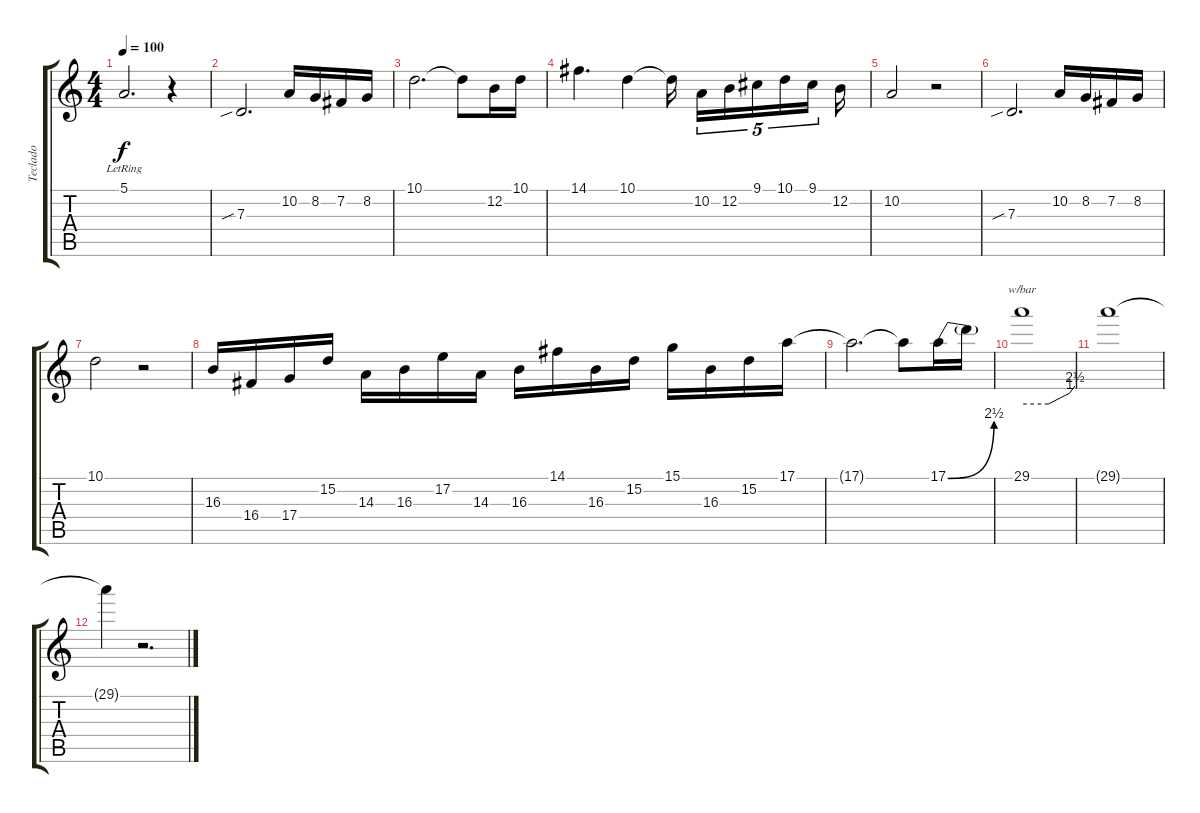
\track ("Teclado" "Teclado") {instrument lead1square}
\staff {score tabs}
\tuning (E4 B3 G3 D3 A2 E2) {hide}
\ts (4 4)
\tempo 100
\clef g2
\ks c
5.1{lr}.2{d dy f} r.4{volume 16 instrument lead1square} |
7.3{sib}.2{d} 10.2.16 8.2.16 7.2.16 8.2.16 |
10.1.2{d} 10.1{t}.8 12.2.16 10.1.16 |
14.1.4{d} 10.1.4 10.1{t}.16{beam splitsecondary} 10.2.16{tu (5 4)} 12.2.16{tu (5 4)} 9.1.16{tu (5 4)} 10.1.16{tu (5 4)} 9.1.16{tu (5 4) beam splitsecondary} 12.2.16 |
10.2.2 r.2 |
7.3{sib}.2{d} 10.2.16 8.2.16 7.2.16 8.2.16 |
10.1.2 r.2 |
16.3.16 16.4.16 17.4.16 15.2.16 14.3.16 16.3.16 17.2.16 14.3.16 16.3.16 14.1.16 16.3.16 15.2.16 15.1.16 16.3.16 15.2.16 17.1.16 |
17.1{t}.2{d} 17.1{t}.8 17.1{be (bend 0 0 60 10)}.16 17.1{t}.16 |
29.1.1{tbe (custom default 0 0 30 0 54 4 60 10) volume 7} |
29.1{t}.1{volume 5} |
29.1{t}.4{volume 0} r.2{d}
